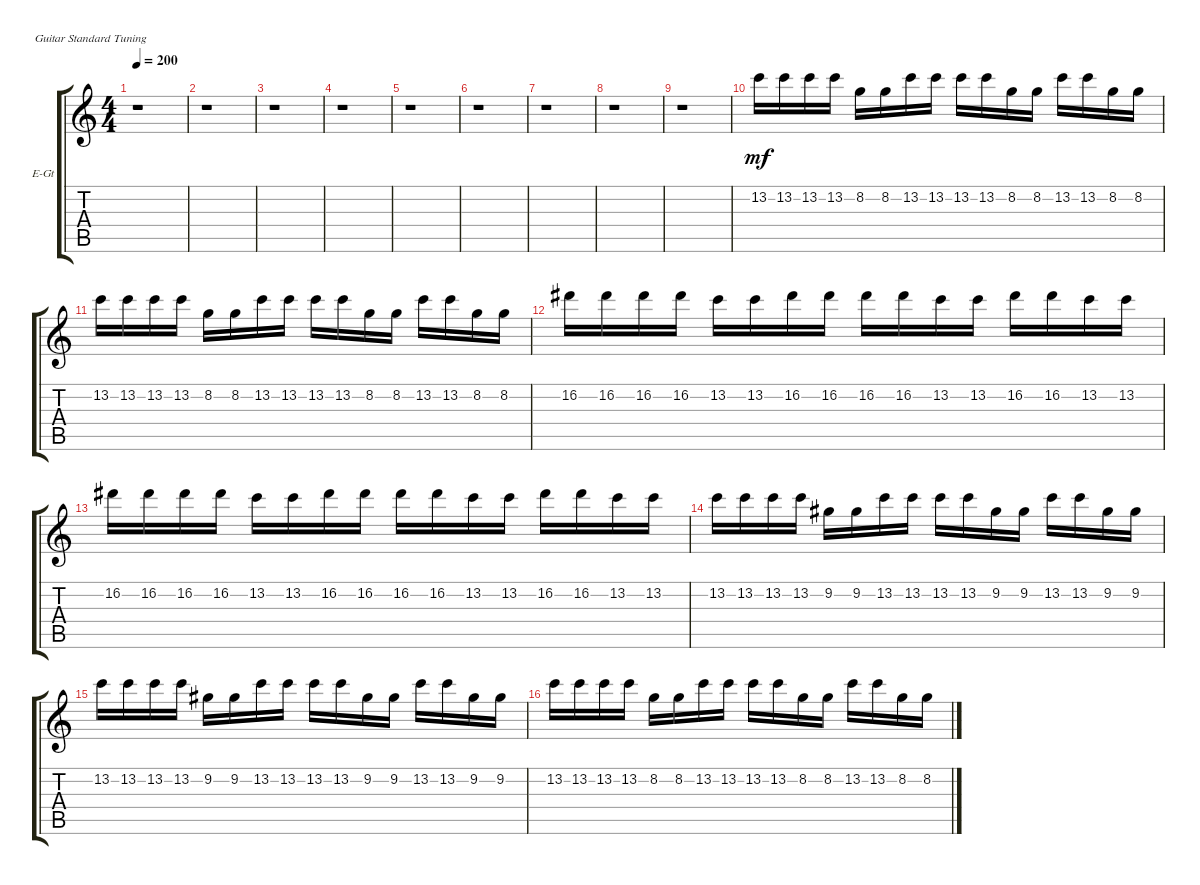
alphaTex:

\bracketExtendMode groupsimilarinstruments
\firstSystemTrackNameOrientation horizontal
\otherSystemsTrackNameOrientation horizontal
\track ("Lead 2" "E-Gt") {instrument distortionguitar}
\staff {score tabs}
\tuning (E4 B3 G3 D3 A2 E2)
\ts (4 4)
\tempo 200
\clef g2
\ks aminor
r.1{dy f} |
r.1 |
r.1 |
r.1 |
r.1 |
r.1 |
r.1 |
r.1 |
r.1 |
\section ("" "")
13.2.16{dy mf} 13.2.16 13.2.16 13.2.16 8.2.16 8.2.16 13.2.16 13.2.16 13.2.16 13.2.16 8.2.16 8.2.16 13.2.16 13.2.16 8.2.16 8.2.16 |
13.2.16 13.2.16 13.2.16 13.2.16 8.2.16 8.2.16 13.2.16 13.2.16 13.2.16 13.2.16 8.2.16 8.2.16 13.2.16 13.2.16 8.2.16 8.2.16 |
16.2.16 16.2.16 16.2.16 16.2.16 13.2.16 13.2.16 16.2.16 16.2.16 16.2.16 16.2.16 13.2.16 13.2.16 16.2.16 16.2.16 13.2.16 13.2.16 |
16.2.16 16.2.16 16.2.16 16.2.16 13.2.16 13.2.16 16.2.16 16.2.16 16.2.16 16.2.16 13.2.16 13.2.16 16.2.16 16.2.16 13.2.16 13.2.16 |
13.2.16 13.2.16 13.2.16 13.2.16 9.2.16 9.2.16 13.2.16 13.2.16 13.2.16 13.2.16 9.2.16 9.2.16 13.2.16 13.2.16 9.2.16 9.2.16 |
13.2.16 13.2.16 13.2.16 13.2.16 9.2.16 9.2.16 13.2.16 13.2.16 13.2.16 13.2.16 9.2.16 9.2.16 13.2.16 13.2.16 9.2.16 9.2.16 |
13.2.16 13.2.16 13.2.16 13.2.16 8.2.16 8.2.16 13.2.16 13.2.16 13.2.16 13.2.16 8.2.16 8.2.16 13.2.16 13.2.16 8.2.16 8.2.16
